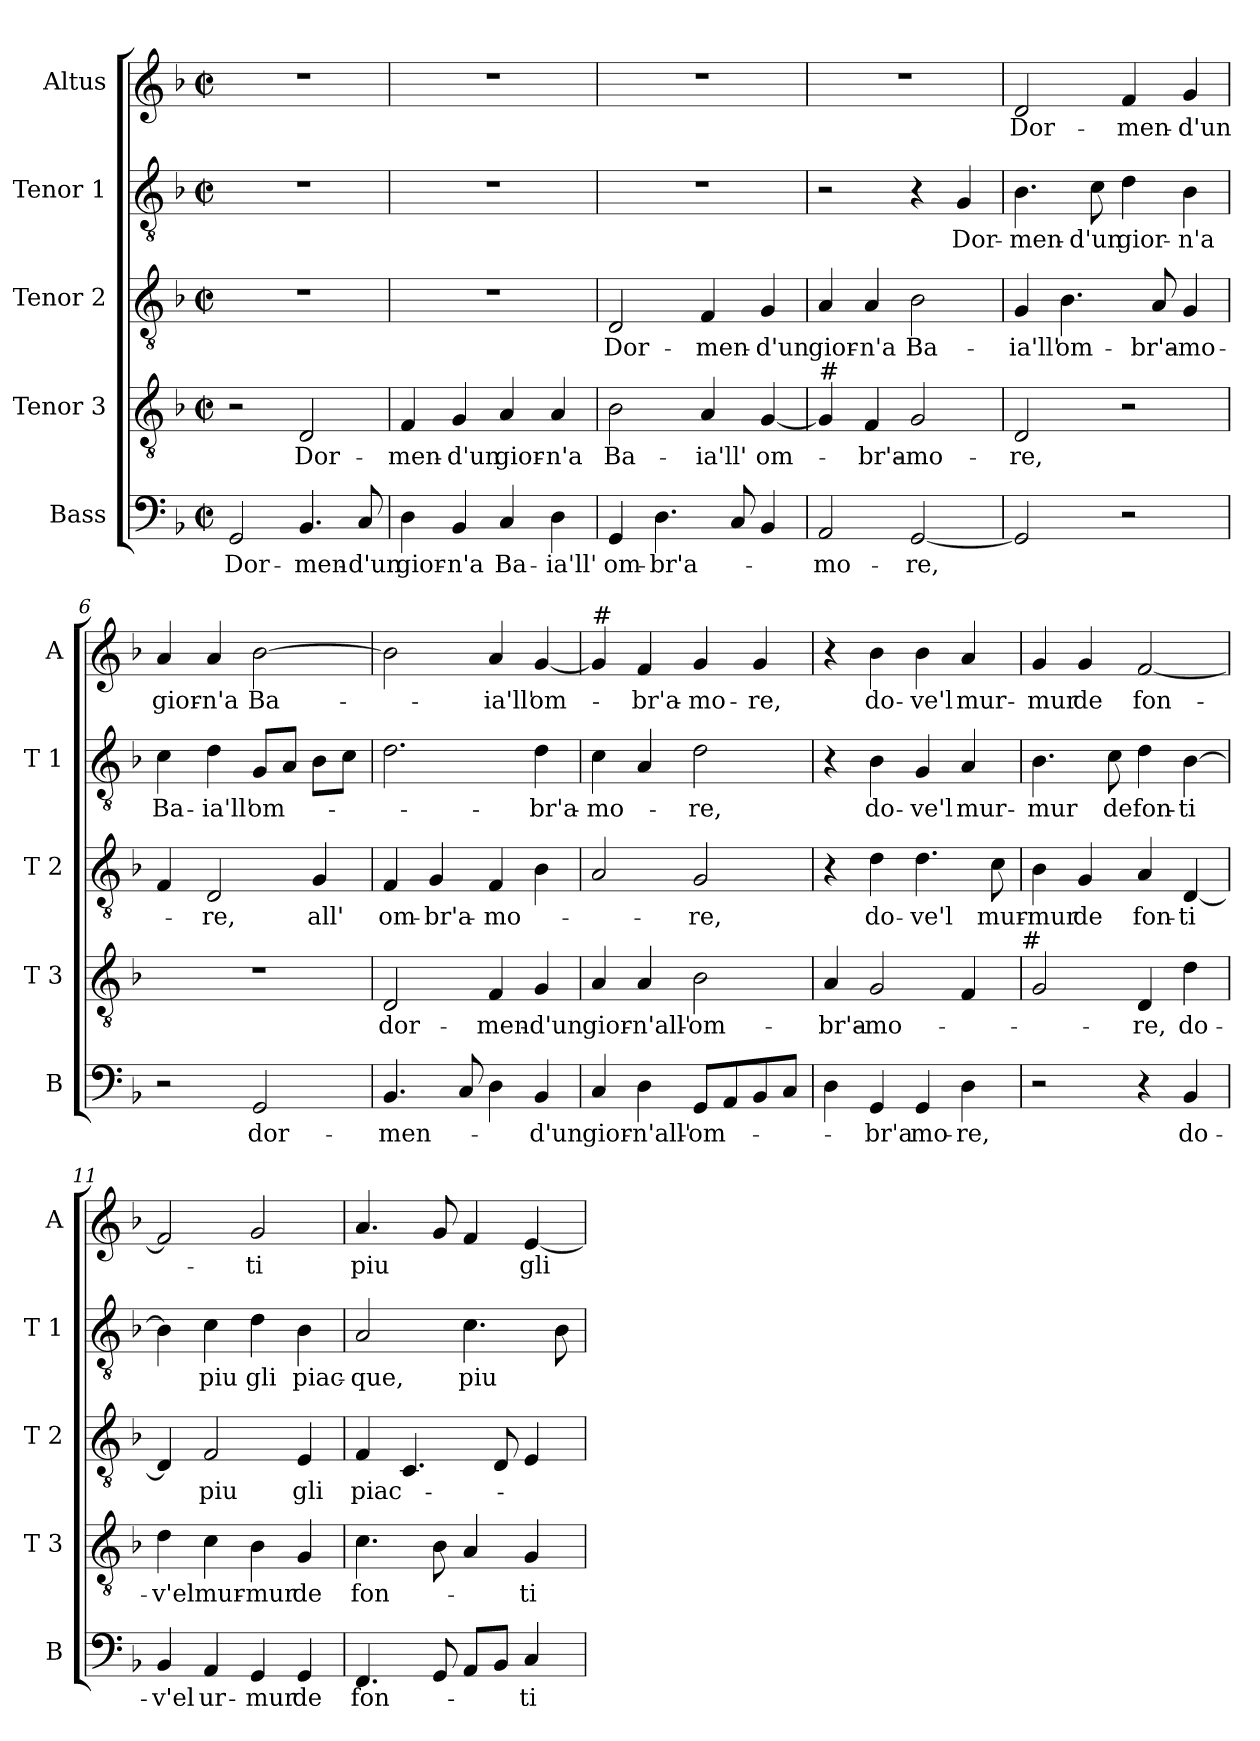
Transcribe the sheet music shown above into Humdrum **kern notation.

**kern	**text	**kern	**text	**kern	**text	**kern	**text	**kern	**text
*part5	*part5	*part4	*part4	*part3	*part3	*part2	*part2	*part1	*part1
*staff5	*staff5	*staff4	*staff4	*staff3	*staff3	*staff2	*staff2	*staff1	*staff1
*I"Bass	*	*I"Tenor 3	*	*I"Tenor 2	*	*I"Tenor 1	*	*I"Altus	*
*I'B	*	*I'T 3	*	*I'T 2	*	*I'T 1	*	*I'A	*
*clefF4	*	*clefGv2	*	*clefGv2	*	*clefGv2	*	*clefG2	*
*k[b-]	*	*k[b-]	*	*k[b-]	*	*k[b-]	*	*k[b-]	*
*F:	*	*F:	*	*F:	*	*F:	*	*F:	*
*M2/2	*	*M2/2	*	*M2/2	*	*M2/2	*	*M2/2	*
*met(c|)	*	*met(c|)	*	*met(c|)	*	*met(c|)	*	*met(c|)	*
=1	=1	=1	=1	=1	=1	=1	=1	=1	=1
2GG/	Dor-	2r	.	1r	.	1r	.	1r	.
4.BB-/	-men-	2D/	Dor-	.	.	.	.	.	.
8C/	-d'un	.	.	.	.	.	.	.	.
=2	=2	=2	=2	=2	=2	=2	=2	=2	=2
4D\	gior-	4F/	-men-	1r	.	1r	.	1r	.
4BB-/	-n'a	4G/	-d'un	.	.	.	.	.	.
4C/	Ba-	4A/	gior-	.	.	.	.	.	.
4D\	-ia'll'	4A/	-n'a	.	.	.	.	.	.
=3	=3	=3	=3	=3	=3	=3	=3	=3	=3
4GG/	om-	2B-\	Ba-	2D/	Dor-	1r	.	1r	.
4.D\	-br'a-	.	.	.	.	.	.	.	.
.	.	4A/	-ia'll'	4F/	-men-	.	.	.	.
8C/	.	.	.	.	.	.	.	.	.
4BB-/	.	[4G/	om-	4G/	-d'un	.	.	.	.
=4	=4	=4	=4	=4	=4	=4	=4	=4	=4
!	!	!LO:TX:a:t=#	!	!	!	!	!	!	!
2AA/	-mo-	4G/]	.	4A/	gior-	2r	.	1r	.
.	.	4F/	-br'a-	4A/	-n'a	.	.	.	.
[2GG/	-re,	2G/	-mo-	2B-\	Ba-	4r	.	.	.
.	.	.	.	.	.	4G/	Dor-	.	.
=5	=5	=5	=5	=5	=5	=5	=5	=5	=5
2GG/]	.	2D/	-re,	4G/	-ia'll'	4.B-\	-men-	2d/	Dor-
.	.	.	.	4.B-\	om-	.	.	.	.
.	.	.	.	.	.	8c\	-d'un	.	.
2r	.	2r	.	.	.	4d\	gior-	4f/	-men-
.	.	.	.	8A/	-br'a-	.	.	.	.
.	.	.	.	4G/	-mo-	4B-\	-n'a	4g/	-d'un
!!LO:LB:g=z
=6	=6	=6	=6	=6	=6	=6	=6	=6	=6
2r	.	1r	.	4F/	.	4c\	Ba-	4a/	gior-
.	.	.	.	2D/	-re,	4d\	-ia'll'	4a/	-n'a
2GG/	dor-	.	.	.	.	8G/L	om-	[2b-\	Ba-
.	.	.	.	.	.	8A/J	.	.	.
.	.	.	.	4G/	all'	8B-\L	.	.	.
.	.	.	.	.	.	8c\J	.	.	.
=7	=7	=7	=7	=7	=7	=7	=7	=7	=7
4.BB-/	-men-	2D/	dor-	4F/	om-	2.d\	.	2b-\]	.
.	.	.	.	4G/	-br'a-	.	.	.	.
8C/	.	.	.	.	.	.	.	.	.
4D\	.	4F/	-men-	4F/	-mo-	.	.	4a/	-ia'll'
4BB-/	-d'un	4G/	-d'un	4B-\	.	4d\	-br'a-	[4g/	om-
=8	=8	=8	=8	=8	=8	=8	=8	=8	=8
!	!	!	!	!	!	!	!	!LO:TX:a:t=#	!
4C/	gior-	4A/	gior-	2A/	.	4c\	-mo-	4g/]	.
4D\	-n'all'-	4A/	-n'all'-	.	.	4A/	.	4f/	-br'a-
8GG/L	-om-	2B-\	-om-	2G/	-re,	2d\	-re,	4g/	-mo-
8AA/	.	.	.	.	.	.	.	.	.
8BB-/	.	.	.	.	.	.	.	4g/	-re,
8C/J	.	.	.	.	.	.	.	.	.
=9	=9	=9	=9	=9	=9	=9	=9	=9	=9
4D\	.	4A/	-br'a-	4r	.	4r	.	4r	.
4GG/	-br'a	2G/	-mo-	4d\	do-	4B-\	do-	4b-\	do-
4GG/	mo-	.	.	4.d\	-ve'l	4G/	-ve'l	4b-\	-ve'l
4D\	-re,	4F/	.	.	.	4A/	mur-	4a/	mur-
.	.	.	.	8c\	mur-	.	.	.	.
!	!	!LO:TX:a:t=#	!	!	!	!	!	!	!
=10	=10	=10	=10	=10	=10	=10	=10	=10	=10
2r	.	2G/	.	4B-\	-mur	4.B-\	-mur	4g/	-mur
.	.	.	.	4G/	de	.	.	4g/	de
.	.	.	.	.	.	8c\	de	.	.
4r	.	4D/	-re,	4A/	fon-	4d\	fon-	[2f/	fon-
4BB-/	do-	4d\	do-	[4D/	-ti	[4B-\	-ti	.	.
!!LO:PB:g=z
=11	=11	=11	=11	=11	=11	=11	=11	=11	=11
4BB-/	-v'el	4d\	-v'el	4D/]	.	4B-\]	.	2f/]	.
4AA/	ur-	4c\	mur-	2F/	piu	4c\	piu	.	.
4GG/	-mur	4B-\	-mur	.	.	4d\	gli	2g/	-ti
4GG/	de	4G/	de	4E/	gli	4B-\	piac-	.	.
=12	=12	=12	=12	=12	=12	=12	=12	=12	=12
4.FF/	fon-	4.c\	fon-	4F/	piac-	2A/	-que,	4.a/	piu
.	.	.	.	4.C/	.	.	.	.	.
8GG/	.	8B-\	.	.	.	.	.	8g/	.
8AA/L	.	4A/	.	.	.	4.c\	piu	4f/	.
8BB-/J	.	.	.	8D/	.	.	.	.	.
4C/	-ti	4G/	-ti	4E/	.	.	.	[4e/	gli
.	.	.	.	.	.	8B-\	.	.	.
=	=	=	=	=	=	=	=	=	=
*-	*-	*-	*-	*-	*-	*-	*-	*-	*-
